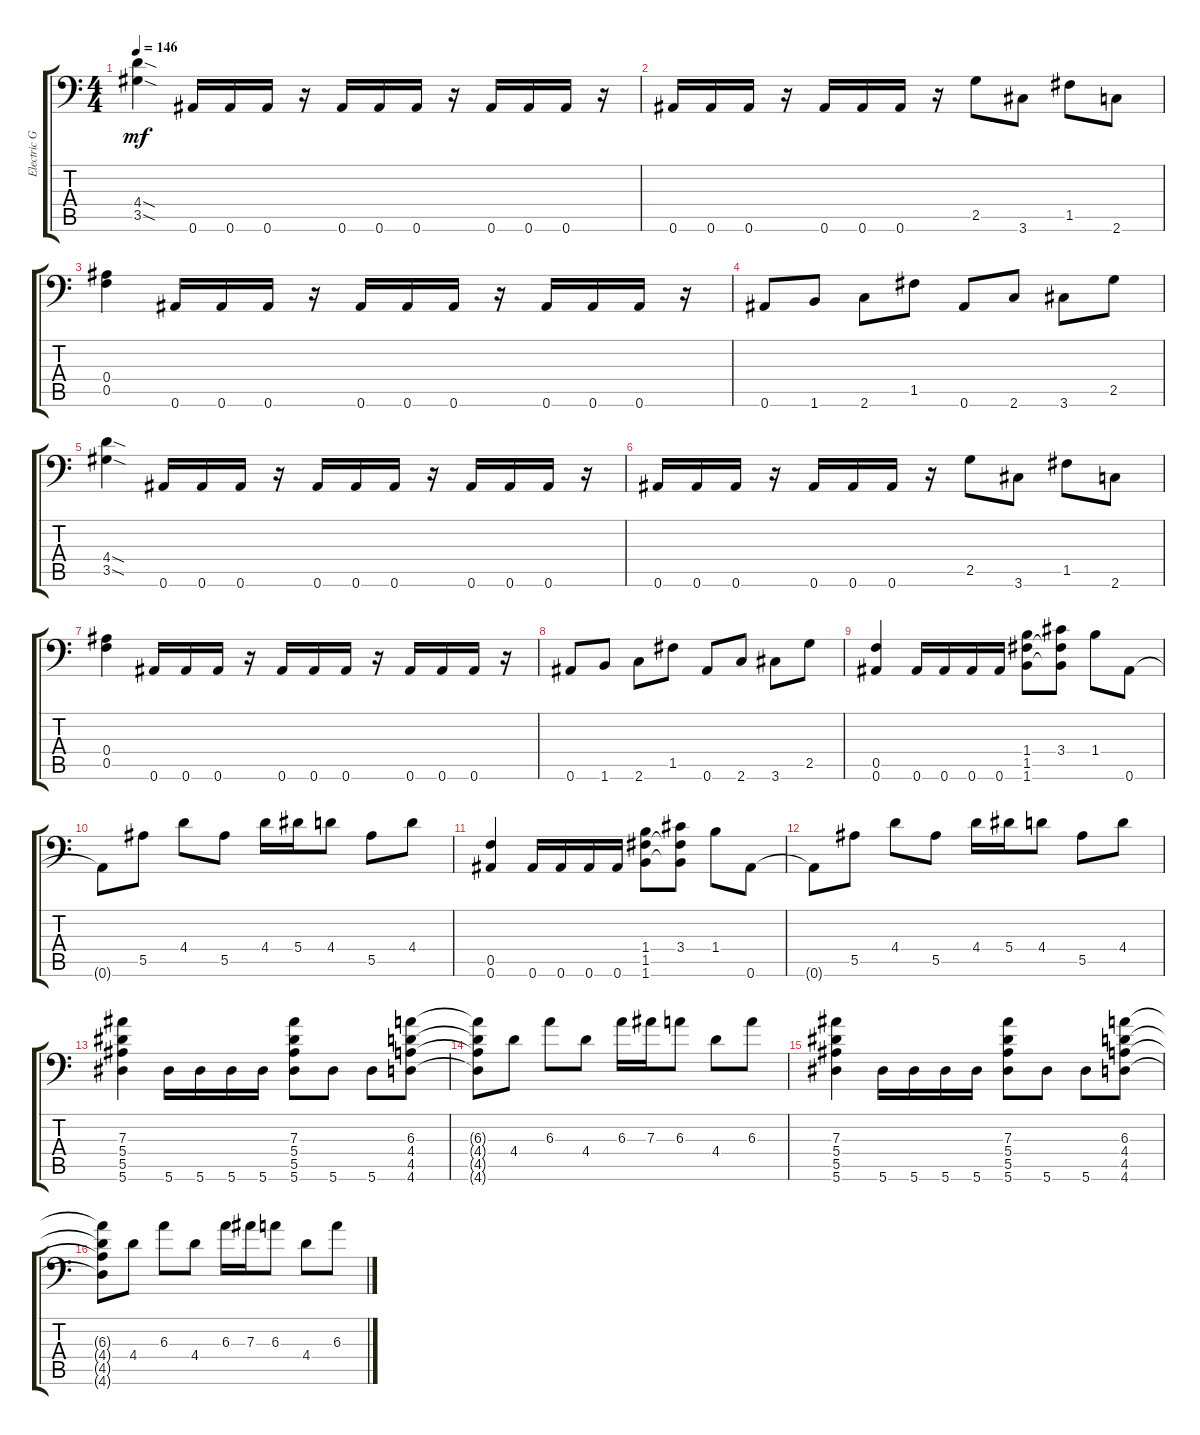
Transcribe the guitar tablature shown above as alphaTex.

\track ("Electric Guitar" "Electric G") {instrument distortionguitar}
\staff {score tabs}
\tuning (C4 G3 Eb3 Bb2 F2 Bb1) {hide}
\ts (4 4)
\tempo 146
\clef f4
\ks c
(4.4{sod} 3.5{sod}).4{dy mf} 0.6.16 0.6.16 0.6.16 r.16 0.6.16 0.6.16 0.6.16 r.16 0.6.16 0.6.16 0.6.16 r.16 |
0.6.16 0.6.16 0.6.16 r.16 0.6.16 0.6.16 0.6.16 r.16 2.5.8 3.6.8 1.5.8 2.6.8 |
(0.4 0.5).4 0.6.16 0.6.16 0.6.16 r.16 0.6.16 0.6.16 0.6.16 r.16 0.6.16 0.6.16 0.6.16 r.16 |
0.6.8 1.6.8 2.6.8 1.5.8 0.6.8 2.6.8 3.6.8 2.5.8 |
(4.4{sod} 3.5{sod}).4 0.6.16 0.6.16 0.6.16 r.16 0.6.16 0.6.16 0.6.16 r.16 0.6.16 0.6.16 0.6.16 r.16 |
0.6.16 0.6.16 0.6.16 r.16 0.6.16 0.6.16 0.6.16 r.16 2.5.8 3.6.8 1.5.8 2.6.8 |
(0.4 0.5).4 0.6.16 0.6.16 0.6.16 r.16 0.6.16 0.6.16 0.6.16 r.16 0.6.16 0.6.16 0.6.16 r.16 |
0.6.8 1.6.8 2.6.8 1.5.8 0.6.8 2.6.8 3.6.8 2.5.8 |
(0.5 0.6).4 0.6.16 0.6.16 0.6.16 0.6.16 (1.4 1.5 1.6).8 (3.4 1.5{t} 1.6{t}).8 1.4.8 0.6.8 |
0.6{t}.8 5.5.8 4.4.8 5.5.8 4.4.16 5.4.16 4.4.8 5.5.8 4.4.8 |
(0.5 0.6).4 0.6.16 0.6.16 0.6.16 0.6.16 (1.4 1.5 1.6).8 (3.4 1.5{t} 1.6{t}).8 1.4.8 0.6.8 |
0.6{t}.8 5.5.8 4.4.8 5.5.8 4.4.16 5.4.16 4.4.8 5.5.8 4.4.8 |
(7.3 5.4 5.5 5.6).4 5.6.16 5.6.16 5.6.16 5.6.16 (7.3 5.4 5.5 5.6).8 5.6.8 5.6.8 (6.3 4.4 4.5 4.6).8 |
(6.3{t} 4.4{t} 4.5{t} 4.6{t}).8 4.4.8 6.3.8 4.4.8 6.3.16 7.3.16 6.3.8 4.4.8 6.3.8 |
(7.3 5.4 5.5 5.6).4 5.6.16 5.6.16 5.6.16 5.6.16 (7.3 5.4 5.5 5.6).8 5.6.8 5.6.8 (6.3 4.4 4.5 4.6).8 |
(6.3{t} 4.4{t} 4.5{t} 4.6{t}).8 4.4.8 6.3.8 4.4.8 6.3.16 7.3.16 6.3.8 4.4.8 6.3.8
